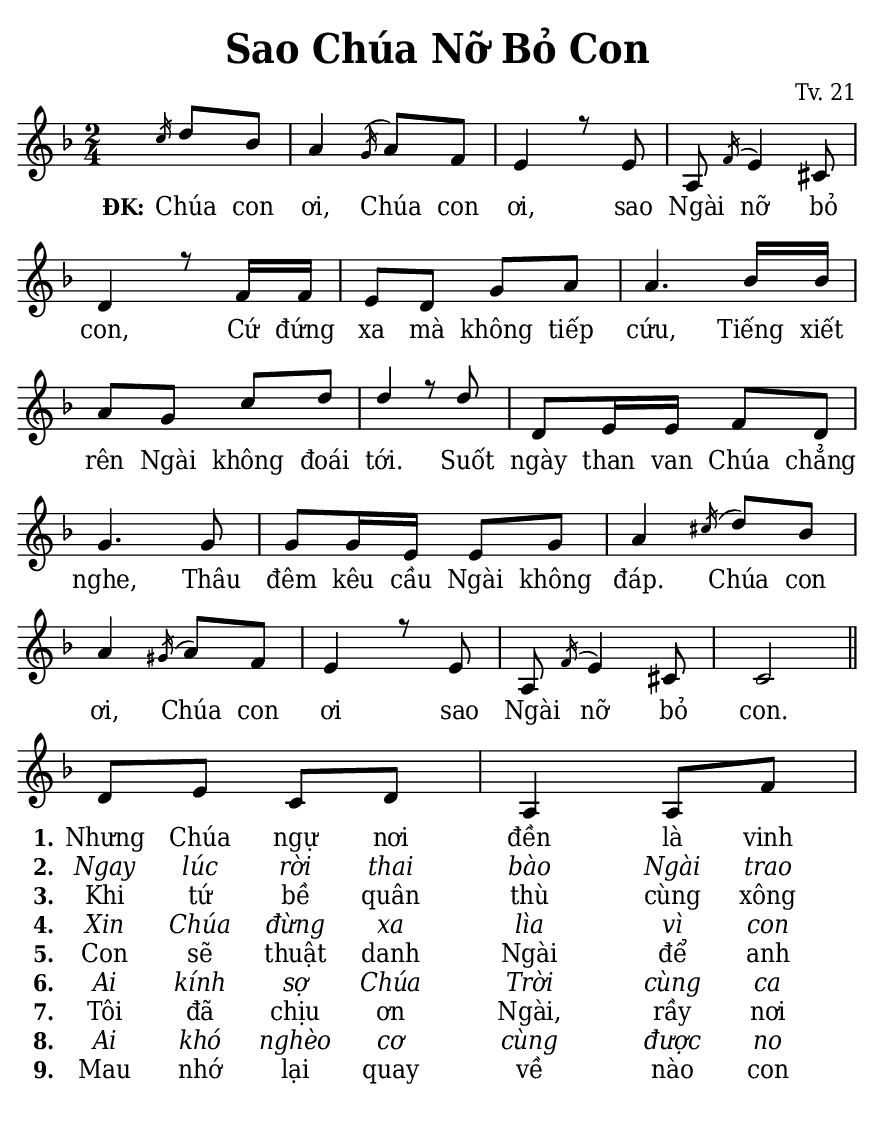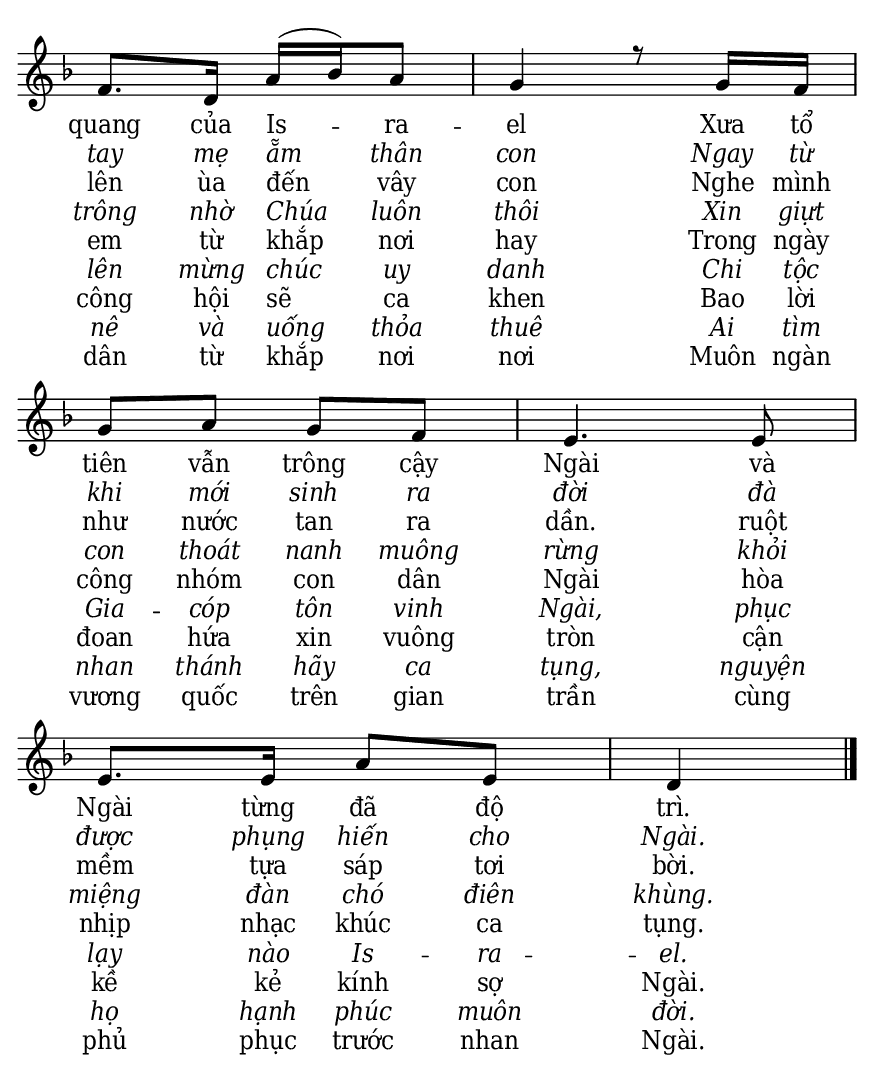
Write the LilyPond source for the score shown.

% Cài đặt chung\
\version "2.22.1"
\include "english.ly"

\header {
  title = \markup { \fontsize #1 "Sao Chúa Nỡ Bỏ Con" }
  composer = "Tv. 21"
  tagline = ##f
}

% Nhạc phiên khúc
nhacPhienKhucSop = \relative c'' {
  \partial 4.
  % thêm dấu nghỉ ẩn, vì nốt hoa mỹ ở đầu bản nhạc sẽ bị lỗi
  \once \hide r8
  \slashedGrace { c16 ( } d8) bf |
  a4 \slashedGrace { g16 ( } a8) f |
  e4 r8 e |
  a, \slashedGrace { f'16 ( } e4) cs8 |
  d4 r8 f16 f |
  e8 d g a |
  a4. bf16 bf |
  a8 g c d |
  d4 r8 d |
  d, e16 e f8 d |
  g4. g8 |
  g g16 e e8 g |
  a4 \slashedGrace { cs16 ( } d8) bf |
  a4 \slashedGrace { gs16 ( } a8) f |
  e4 r8 e |
  a, \slashedGrace { f'16 ( } e4) cs8 |
  c2 \bar "||" \break
  
  d8 e c d |
  a4 a8 f' |
  f8. d16 a' (bf) a8 |
  g4 r8 g16 f |
  g8 a g f |
  e4. e8 |
  e8. e16 a8 e |
  d4 \bar "|."
}

nhacPhienKhucAlto = \relative c' {
  
}

% Lời phiên khúc
loiPhienKhucSop = \lyrics {
  \set stanza = "ĐK:"
  Chúa con ơi, Chúa con ơi,
  sao Ngài nỡ bỏ con,
  Cứ đứng xa mà không tiếp cứu,
  Tiếng xiết rên Ngài không đoái tới.
  Suốt ngày than van Chúa chẳng nghe,
  Thâu đêm kêu cầu Ngài không đáp.
  Chúa con ơi, Chúa con ơi sao Ngài nỡ bỏ con.
  <<
    {
      \set stanza = "1."
      Nhưng Chúa ngự nơi đền
      là vinh quang của Is -- ra -- el
      Xưa tổ tiên vẫn trông cậy Ngài
      và Ngài từng đã độ trì.
    }
    \new Lyrics {
	    \set associatedVoice = "beSop"
	    \set stanza = "2."
      \override Lyrics.LyricText.font-shape = #'italic
	    Ngay lúc rời thai bào
	    Ngài trao tay mẹ ẵm thân con
	    Ngay từ khi mới sinh ra đời
	    đà được phụng hiến cho Ngài.
    }
    \new Lyrics {
	    \set associatedVoice = "beSop"
	    \set stanza = "3."
	    Khi tứ bề quân thù cùng xông lên
	    ùa đến vây con
	    Nghe mình như nước tan ra dần.
	    ruột mềm tựa sáp tơi bời.
    }
    \new Lyrics {
	    \set associatedVoice = "beSop"
	    \set stanza = "4."
      \override Lyrics.LyricText.font-shape = #'italic
	    Xin Chúa đừng xa lìa
	    vì con trông nhờ Chúa luôn thôi
	    Xin giựt con thoát nanh muông rừng
	    khỏi miệng đàn chó điên khùng.
    }
    \new Lyrics {
	    \set associatedVoice = "beSop"
	    \set stanza = "5."
	    Con sẽ thuật danh Ngài
	    để anh em từ khắp nơi hay
	    Trong ngày công nhóm
	    con dân Ngài hòa nhịp nhạc khúc ca tụng.
    }
    \new Lyrics {
	    \set associatedVoice = "beSop"
	    \set stanza = "6."
      \override Lyrics.LyricText.font-shape = #'italic
	    Ai kính sợ Chúa Trời cùng ca lên
	    mừng chúc uy danh
	    Chi tộc Gia -- cóp tôn vinh Ngài,
	    phục lạy nào Is -- ra -- el.
    }
    \new Lyrics {
	    \set associatedVoice = "beSop"
	    \set stanza = "7."
	    Tôi đã chịu ơn Ngài,
	    rầy nơi công hội sẽ ca khen
	    Bao lời đoan hứa xin vuông tròn
	    cận kề kẻ kính sợ Ngài.
    }
    \new Lyrics {
	    \set associatedVoice = "beSop"
	    \set stanza = "8."
      \override Lyrics.LyricText.font-shape = #'italic
	    Ai khó nghèo cơ cùng được no nê
	    và uống thỏa thuê
	    Ai tìm nhan thánh hãy ca tụng,
	    nguyện họ hạnh phúc muôn đời.
    }
    \new Lyrics {
	    \set associatedVoice = "beSop"
	    \set stanza = "9."
	    Mau nhớ lại quay về nào con dân từ khắp nơi nơi
	    Muôn ngàn vương quốc trên gian trần
	    cùng phủ phục trước nhan Ngài.
    }
  >>
}

% Dàn trang
\paper {
  #(set-paper-size "a5")
  top-margin = 3\mm
  bottom-margin = 3\mm
  left-margin = 3\mm
  right-margin = 3\mm
  indent = #0
  #(define fonts
	 (make-pango-font-tree "Deja Vu Serif Condensed"
	 		       "Deja Vu Serif Condensed"
			       "Deja Vu Serif Condensed"
			       (/ 20 20)))
  print-page-number = ##f
  %page-count = #1
  system-system-spacing = #'((basic-distance . 0.1) (padding . 2.5))
  ragged-bottom = ##t
}

TongNhip = {
  \key f \major \time 2/4
  \set Timing.beamExceptions = #'()
  \set Timing.baseMoment = #(ly:make-moment 1/4)
}

% Đổi kích thước nốt cho bè phụ
notBePhu =
#(define-music-function (font-size music) (number? ly:music?)
   (for-some-music
     (lambda (m)
       (if (music-is-of-type? m 'rhythmic-event)
           (begin
             (set! (ly:music-property m 'tweaks)
                   (cons `(font-size . ,font-size)
                         (ly:music-property m 'tweaks)))
             #t)
           #f))
     music)
   music)

\score {
  \new ChoirStaff <<
    \new Staff \with {
        \consists "Merge_rests_engraver"
        printPartCombineTexts = ##f
      }
      <<
      \new Voice \TongNhip \partCombine 
        \nhacPhienKhucSop
        \notBePhu -1 { \nhacPhienKhucAlto }
      \new NullVoice = beSop \nhacPhienKhucSop
      \new Lyrics \lyricsto beSop \loiPhienKhucSop
      >>
  >>
  \layout {
    \override Lyrics.LyricSpace.minimum-distance = #1.5
    \override Score.BarNumber.break-visibility = ##(#f #f #f)
    \override Score.SpacingSpanner.uniform-stretching = ##t
  } 
}
